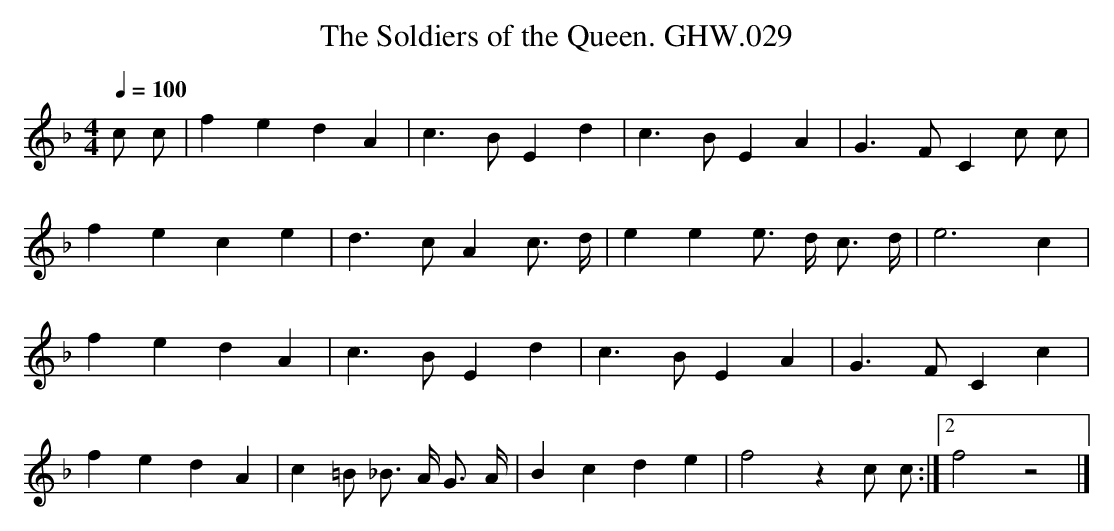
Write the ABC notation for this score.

X:1
T:Soldiers of the Queen. GHW.029, The
M:4/4
L:1/4
Q:1/4=100
K:F
c/ c/|fedA|c>B Ed|c>BE A|G>F C c/ c/|
fece|d>c A c3/4 d/4|e e e3/4 d/4 c3/4 d/4|e3 c|
fedA|c>B Ed|c>BE A|G>F C c|
fedA|c =B/ _B3/4 A/4 G3/4 A/4|Bcde|\
1f2 z c/ c/:|2f2 z2|]
